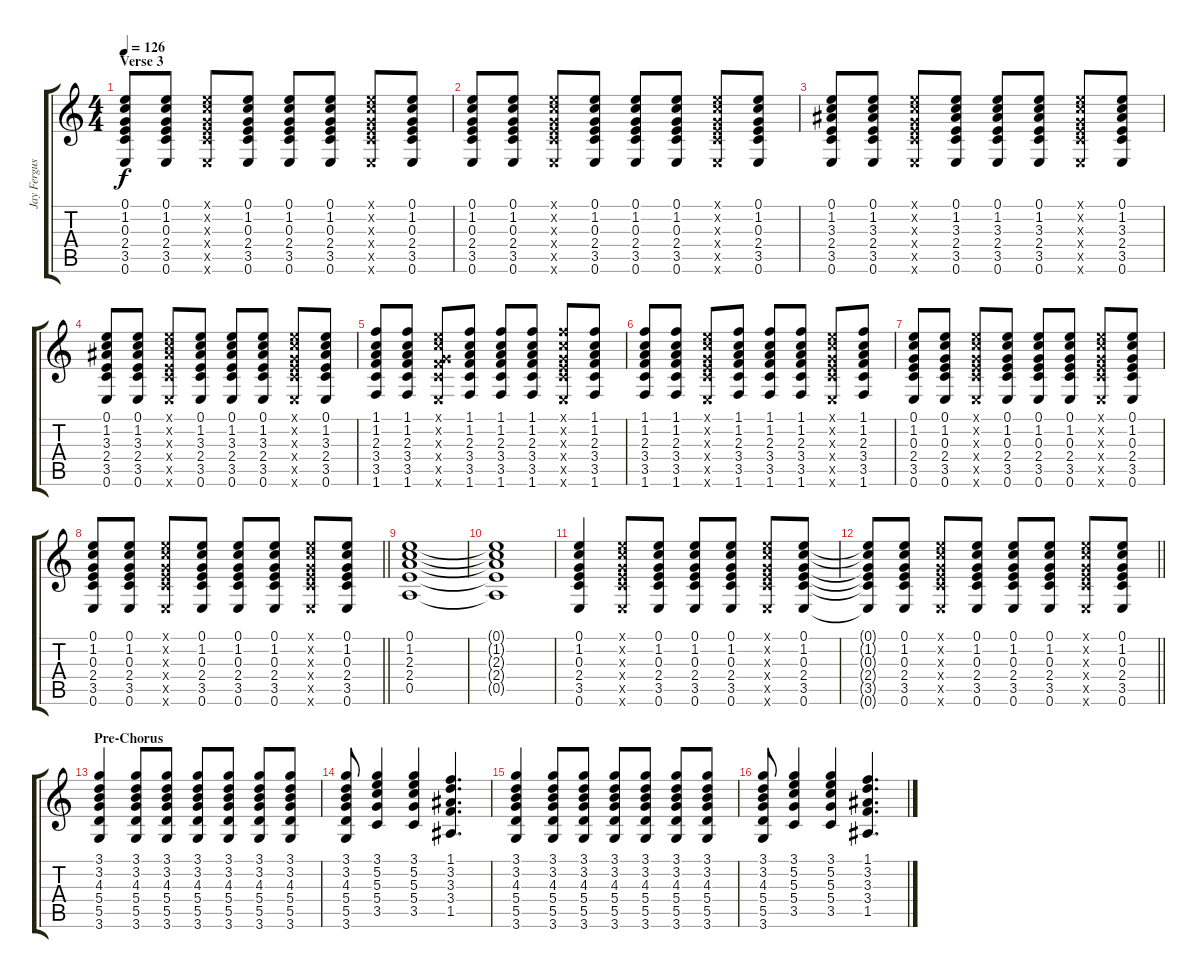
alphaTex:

\track ("Jay Ferguson" "Jay Fergus") {instrument acousticguitarsteel}
\staff {score tabs}
\tuning (E4 B3 G3 D3 A2 E2) {hide}
\ts (4 4)
\section ("" "Verse 3")
\tempo 126
\clef g2
\ks c
(0.1 1.2 0.3 2.4 3.5 0.6).8{dy f} (0.1 1.2 0.3 2.4 3.5 0.6).8 (0.1{x} 1.2{x} 0.3{x} 2.4{x} 3.5{x} 0.6{x}).8 (0.1 1.2 0.3 2.4 3.5 0.6).8 (0.1 1.2 0.3 2.4 3.5 0.6).8 (0.1 1.2 0.3 2.4 3.5 0.6).8 (0.1{x} 1.2{x} 0.3{x} 2.4{x} 3.5{x} 0.6{x}).8 (0.1 1.2 0.3 2.4 3.5 0.6).8 |
(0.1 1.2 0.3 2.4 3.5 0.6).8 (0.1 1.2 0.3 2.4 3.5 0.6).8 (0.1{x} 1.2{x} 0.3{x} 2.4{x} 3.5{x} 0.6{x}).8 (0.1 1.2 0.3 2.4 3.5 0.6).8 (0.1 1.2 0.3 2.4 3.5 0.6).8 (0.1 1.2 0.3 2.4 3.5 0.6).8 (0.1{x} 1.2{x} 0.3{x} 2.4{x} 3.5{x} 0.6{x}).8 (0.1 1.2 0.3 2.4 3.5 0.6).8 |
(0.1 1.2 3.3 2.4 3.5 0.6).8 (0.1 1.2 3.3 2.4 3.5 0.6).8 (0.1{x} 1.2{x} 0.3{x} 2.4{x} 3.5{x} 0.6{x}).8 (0.1 1.2 3.3 2.4 3.5 0.6).8 (0.1 1.2 3.3 2.4 3.5 0.6).8 (0.1 1.2 3.3 2.4 3.5 0.6).8 (0.1{x} 1.2{x} 0.3{x} 2.4{x} 3.5{x} 0.6{x}).8 (0.1 1.2 3.3 2.4 3.5 0.6).8 |
(0.1 1.2 3.3 2.4 3.5 0.6).8 (0.1 1.2 3.3 2.4 3.5 0.6).8 (0.1{x} 1.2{x} 3.3{x} 2.4{x} 3.5{x} 0.6{x}).8 (0.1 1.2 3.3 2.4 3.5 0.6).8 (0.1 1.2 3.3 2.4 3.5 0.6).8 (0.1 1.2 3.3 2.4 3.5 0.6).8 (0.1{x} 1.2{x} 0.3{x} 2.4{x} 3.5{x} 0.6{x}).8 (0.1 1.2 3.3 2.4 3.5 0.6).8 |
(1.1 1.2 2.3 3.4 3.5 1.6).8 (1.1 1.2 2.3 3.4 3.5 1.6).8 (0.1{x} 1.2{x} 0.3{x} 3.4{x} 3.5{x} 0.6{x}).8 (1.1 1.2 2.3 3.4 3.5 1.6).8 (1.1 1.2 2.3 3.4 3.5 1.6).8 (1.1 1.2 2.3 3.4 3.5 1.6).8 (1.1{x} 1.2{x} 0.3{x} 2.4{x} 3.5{x} 0.6{x}).8 (1.1 1.2 2.3 3.4 3.5 1.6).8 |
(1.1 1.2 2.3 3.4 3.5 1.6).8 (1.1 1.2 2.3 3.4 3.5 1.6).8 (0.1{x} 1.2{x} 0.3{x} 2.4{x} 3.5{x} 0.6{x}).8 (1.1 1.2 2.3 3.4 3.5 1.6).8 (1.1 1.2 2.3 3.4 3.5 1.6).8 (1.1 1.2 2.3 3.4 3.5 1.6).8 (0.1{x} 1.2{x} 0.3{x} 2.4{x} 3.5{x} 0.6{x}).8 (1.1 1.2 2.3 3.4 3.5 1.6).8 |
(0.1 1.2 0.3 2.4 3.5 0.6).8 (0.1 1.2 0.3 2.4 3.5 0.6).8 (0.1{x} 1.2{x} 0.3{x} 2.4{x} 3.5{x} 0.6{x}).8 (0.1 1.2 0.3 2.4 3.5 0.6).8 (0.1 1.2 0.3 2.4 3.5 0.6).8 (0.1 1.2 0.3 2.4 3.5 0.6).8 (0.1{x} 1.2{x} 0.3{x} 2.4{x} 3.5{x} 0.6{x}).8 (0.1 1.2 0.3 2.4 3.5 0.6).8 |
\barLineRight lightlight
(0.1 1.2 0.3 2.4 3.5 0.6).8 (0.1 1.2 0.3 2.4 3.5 0.6).8 (0.1{x} 1.2{x} 0.3{x} 2.4{x} 3.5{x} 0.6{x}).8 (0.1 1.2 0.3 2.4 3.5 0.6).8 (0.1 1.2 0.3 2.4 3.5 0.6).8 (0.1 1.2 0.3 2.4 3.5 0.6).8 (0.1{x} 1.2{x} 0.3{x} 2.4{x} 3.5{x} 0.6{x}).8 (0.1 1.2 0.3 2.4 3.5 0.6).8 |
(0.1 1.2 2.3 2.4 0.5).1 |
(0.1{t} 1.2{t} 2.3{t} 2.4{t} 0.5{t}).1 |
(0.1 1.2 0.3 2.4 3.5 0.6).4 (0.1{x} 1.2{x} 0.3{x} 2.4{x} 3.5{x} 0.6{x}).8 (0.1 1.2 0.3 2.4 3.5 0.6).8 (0.1 1.2 0.3 2.4 3.5 0.6).8 (0.1 1.2 0.3 2.4 3.5 0.6).8 (0.1{x} 1.2{x} 0.3{x} 2.4{x} 3.5{x} 0.6{x}).8 (0.1 1.2 0.3 2.4 3.5 0.6).8 |
\barLineRight lightlight
(0.1{t} 1.2{t} 0.3{t} 2.4{t} 3.5{t} 0.6{t}).8 (0.1 1.2 0.3 2.4 3.5 0.6).8 (0.1{x} 1.2{x} 0.3{x} 2.4{x} 3.5{x} 0.6{x}).8 (0.1 1.2 0.3 2.4 3.5 0.6).8 (0.1 1.2 0.3 2.4 3.5 0.6).8 (0.1 1.2 0.3 2.4 3.5 0.6).8 (0.1{x} 1.2{x} 0.3{x} 2.4{x} 3.5{x} 0.6{x}).8 (0.1 1.2 0.3 2.4 3.5 0.6).8 |
\section ("" "Pre-Chorus")
(3.1 3.2 4.3 5.4 5.5 3.6).4 (3.1 3.2 4.3 5.4 5.5 3.6).8 (3.1 3.2 4.3 5.4 5.5 3.6).8 (3.1 3.2 4.3 5.4 5.5 3.6).8 (3.1 3.2 4.3 5.4 5.5 3.6).8 (3.1 3.2 4.3 5.4 5.5 3.6).8 (3.1 3.2 4.3 5.4 5.5 3.6).8 |
(3.1 3.2 4.3 5.4 5.5 3.6).8 (3.1 5.2 5.3 5.4 3.5).4 (3.1 5.2 5.3 5.4 3.5).4 (1.1 3.2 3.3 3.4 1.5).4{d} |
(3.1 3.2 4.3 5.4 5.5 3.6).4 (3.1 3.2 4.3 5.4 5.5 3.6).8 (3.1 3.2 4.3 5.4 5.5 3.6).8 (3.1 3.2 4.3 5.4 5.5 3.6).8 (3.1 3.2 4.3 5.4 5.5 3.6).8 (3.1 3.2 4.3 5.4 5.5 3.6).8 (3.1 3.2 4.3 5.4 5.5 3.6).8 |
(3.1 3.2 4.3 5.4 5.5 3.6).8 (3.1 5.2 5.3 5.4 3.5).4 (3.1 5.2 5.3 5.4 3.5).4 (1.1 3.2 3.3 3.4 1.5).4{d}
